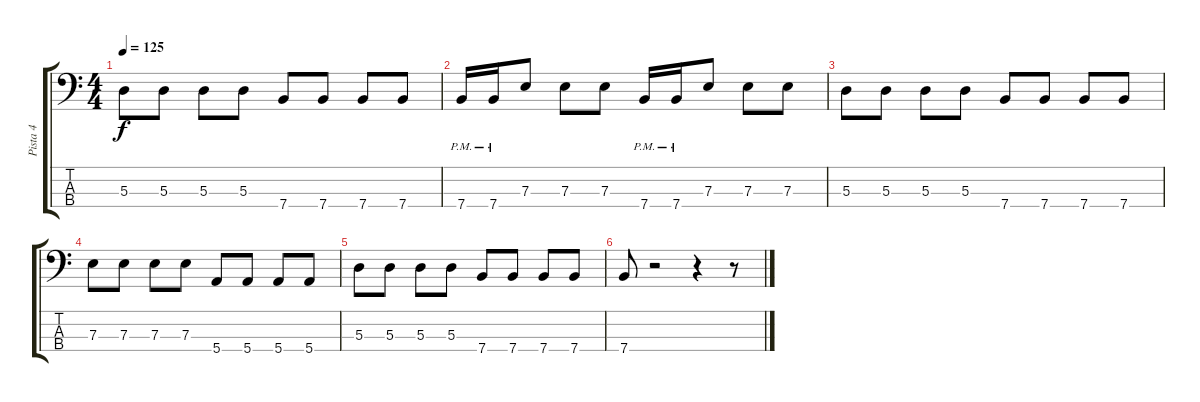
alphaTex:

\track ("Pista 4" "Pista 4") {instrument electricbassfinger}
\staff {score tabs}
\tuning (G2 D2 A1 E1) {hide}
\ts (4 4)
\tempo 125
\clef f4
\ks c
5.3.8{dy f} 5.3.8 5.3.8 5.3.8 7.4.8 7.4.8 7.4.8 7.4.8 |
7.4{pm}.16 7.4{pm}.16 7.3.8 7.3.8 7.3.8 7.4{pm}.16 7.4{pm}.16 7.3.8 7.3.8 7.3.8 |
5.3.8 5.3.8 5.3.8 5.3.8 7.4.8 7.4.8 7.4.8 7.4.8 |
7.3.8 7.3.8 7.3.8 7.3.8 5.4.8 5.4.8 5.4.8 5.4.8 |
5.3.8 5.3.8 5.3.8 5.3.8 7.4.8 7.4.8 7.4.8 7.4.8 |
7.4.8 r.2 r.4 r.8
